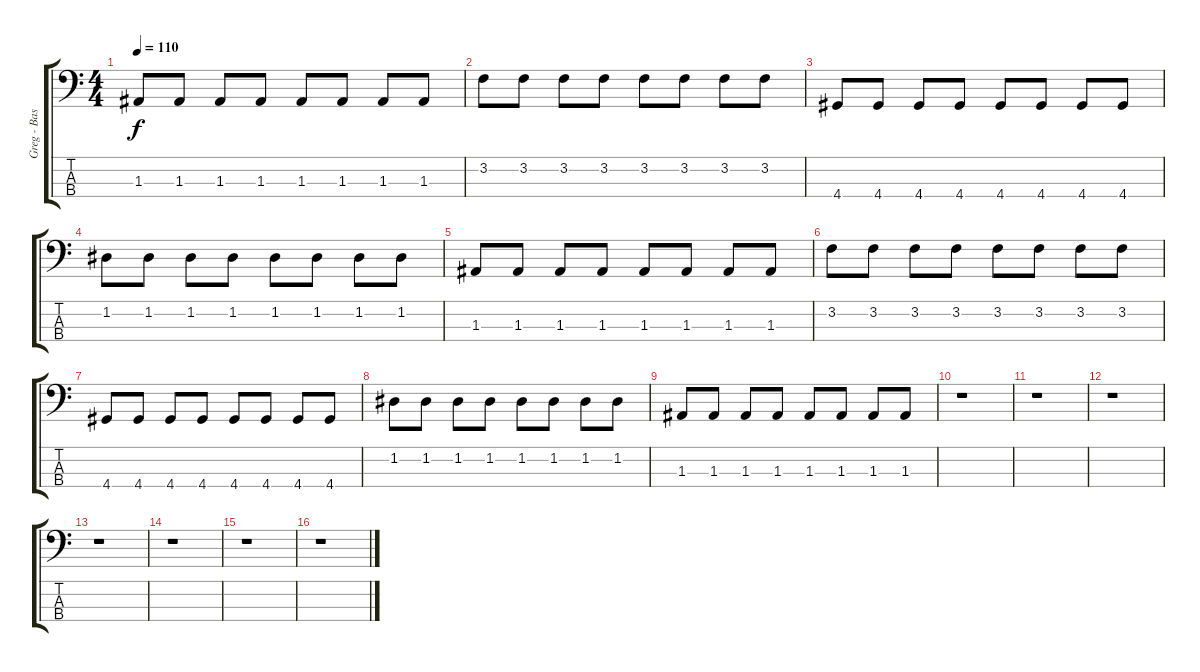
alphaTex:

\track ("Greg - Bass Gtr (Pick)" "Greg - Bas") {instrument electricbasspick}
\staff {score tabs}
\tuning (G2 D2 A1 E1) {hide}
\ts (4 4)
\tempo 110
\clef f4
\ks c
1.3.8{dy f} 1.3.8 1.3.8 1.3.8 1.3.8 1.3.8 1.3.8 1.3.8 |
3.2.8 3.2.8 3.2.8 3.2.8 3.2.8 3.2.8 3.2.8 3.2.8 |
4.4.8 4.4.8 4.4.8 4.4.8 4.4.8 4.4.8 4.4.8 4.4.8 |
1.2.8 1.2.8 1.2.8 1.2.8 1.2.8 1.2.8 1.2.8 1.2.8 |
1.3.8 1.3.8 1.3.8 1.3.8 1.3.8 1.3.8 1.3.8 1.3.8 |
3.2.8 3.2.8 3.2.8 3.2.8 3.2.8 3.2.8 3.2.8 3.2.8 |
4.4.8 4.4.8 4.4.8 4.4.8 4.4.8 4.4.8 4.4.8 4.4.8 |
1.2.8 1.2.8 1.2.8 1.2.8 1.2.8 1.2.8 1.2.8 1.2.8 |
1.3.8 1.3.8 1.3.8 1.3.8 1.3.8 1.3.8 1.3.8 1.3.8 |
r.1 |
r.1 |
r.1 |
r.1 |
r.1 |
r.1 |
r.1
